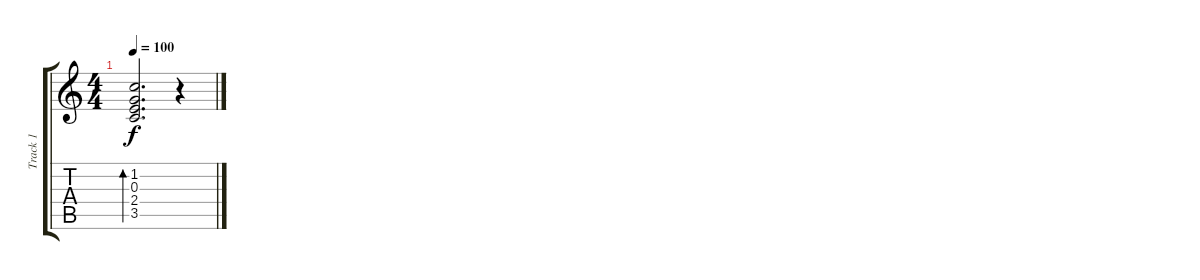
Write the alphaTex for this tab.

\track ("Track 1" "Track 1") {instrument acousticguitarnylon}
\staff {score tabs}
\tuning (E4 B3 G3 D3 A2 E2) {hide}
\ts (4 4)
\tempo 100
\clef g2
\ks c
(1.2 0.3 2.4 3.5).2{d bd 480 dy f} r.4
